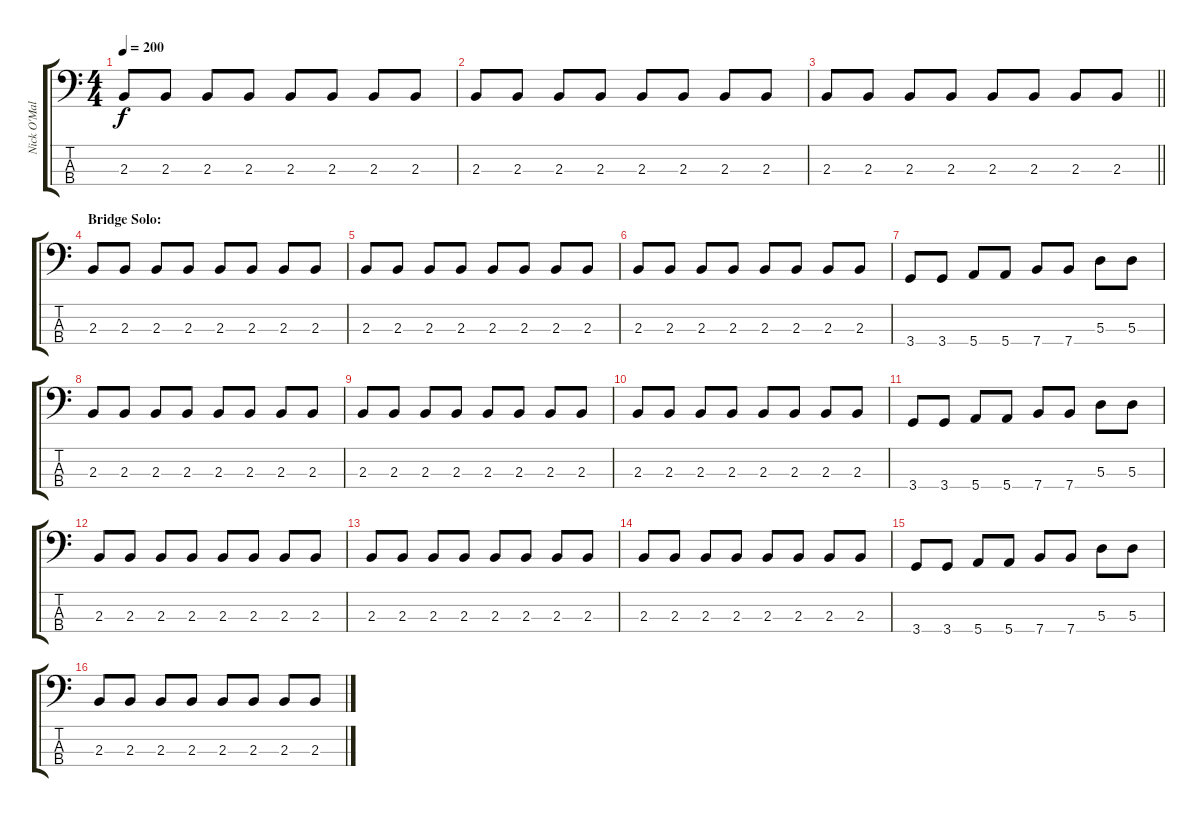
\track ("Nick O'Malley (Bass)" "Nick O'Mal") {instrument electricbasspick bank 255}
\staff {score tabs}
\tuning (G2 D2 A1 E1) {hide}
\ts (4 4)
\tempo 200
\clef f4
\ks c
2.3.8{dy f} 2.3.8 2.3.8 2.3.8 2.3.8 2.3.8 2.3.8 2.3.8 |
2.3.8 2.3.8 2.3.8 2.3.8 2.3.8 2.3.8 2.3.8 2.3.8 |
\barLineRight lightlight
2.3.8 2.3.8 2.3.8 2.3.8 2.3.8 2.3.8 2.3.8 2.3.8 |
\section ("" "Bridge Solo:")
2.3.8 2.3.8 2.3.8 2.3.8 2.3.8 2.3.8 2.3.8 2.3.8 |
2.3.8 2.3.8 2.3.8 2.3.8 2.3.8 2.3.8 2.3.8 2.3.8 |
2.3.8 2.3.8 2.3.8 2.3.8 2.3.8 2.3.8 2.3.8 2.3.8 |
3.4.8 3.4.8 5.4.8 5.4.8 7.4.8 7.4.8 5.3.8 5.3.8 |
2.3.8 2.3.8 2.3.8 2.3.8 2.3.8 2.3.8 2.3.8 2.3.8 |
2.3.8 2.3.8 2.3.8 2.3.8 2.3.8 2.3.8 2.3.8 2.3.8 |
2.3.8 2.3.8 2.3.8 2.3.8 2.3.8 2.3.8 2.3.8 2.3.8 |
3.4.8 3.4.8 5.4.8 5.4.8 7.4.8 7.4.8 5.3.8 5.3.8 |
2.3.8 2.3.8 2.3.8 2.3.8 2.3.8 2.3.8 2.3.8 2.3.8 |
2.3.8 2.3.8 2.3.8 2.3.8 2.3.8 2.3.8 2.3.8 2.3.8 |
2.3.8 2.3.8 2.3.8 2.3.8 2.3.8 2.3.8 2.3.8 2.3.8 |
3.4.8 3.4.8 5.4.8 5.4.8 7.4.8 7.4.8 5.3.8 5.3.8 |
2.3.8 2.3.8 2.3.8 2.3.8 2.3.8 2.3.8 2.3.8 2.3.8
